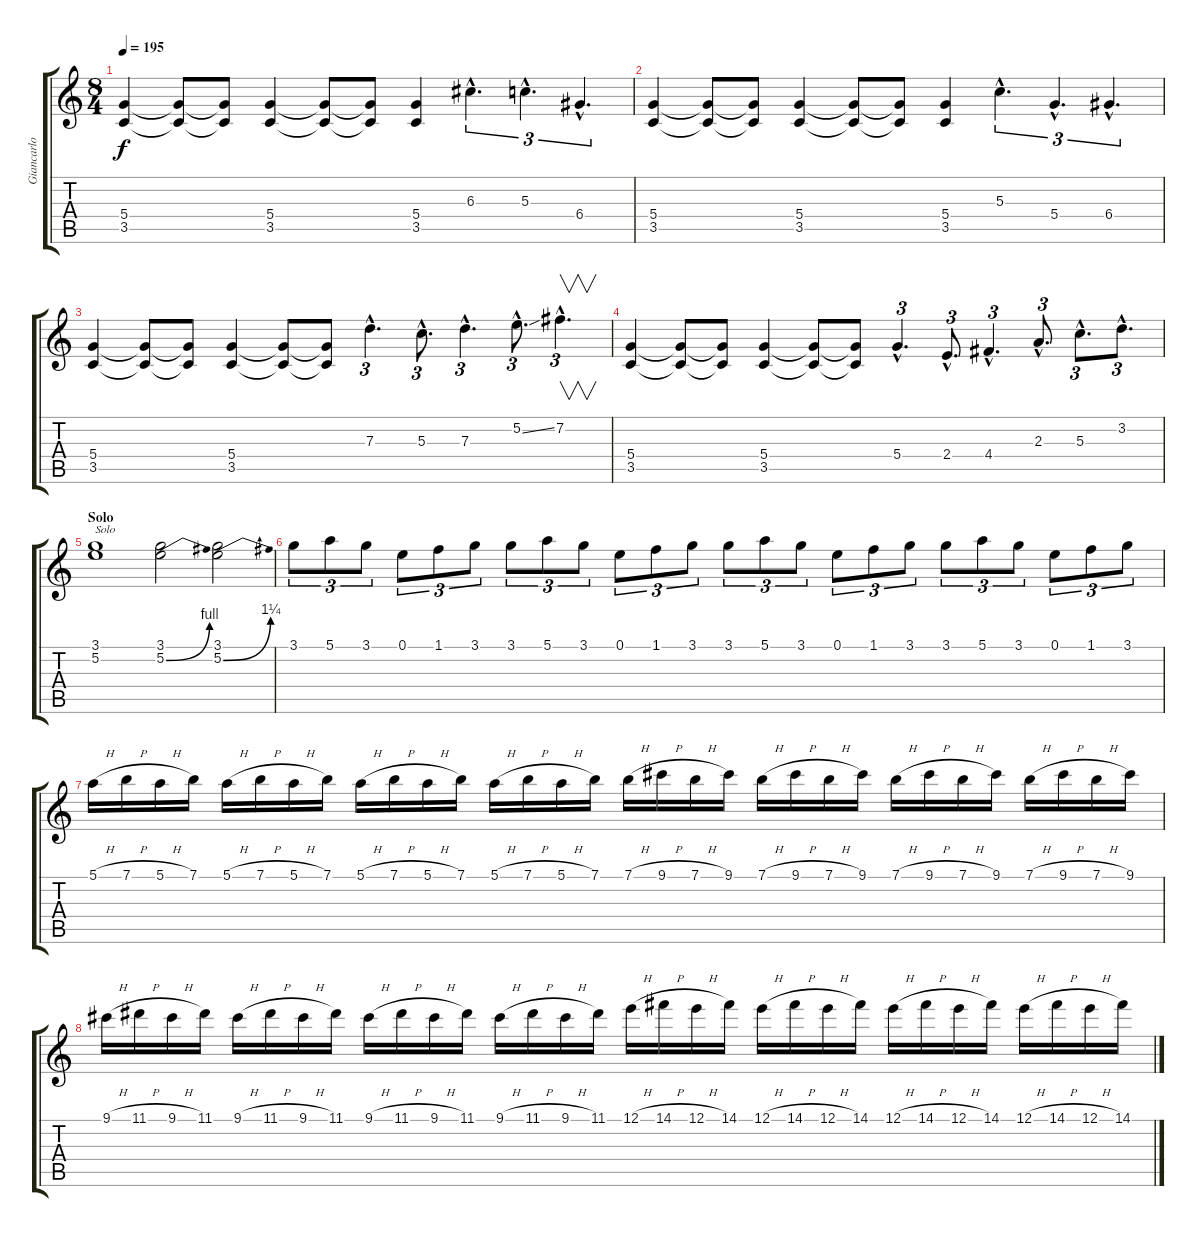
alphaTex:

\track ("Giancarlo" "Giancarlo") {instrument overdrivenguitar}
\staff {score tabs}
\tuning (E4 B3 G3 D3 A2 E2) {hide}
\ts (8 4)
\tempo 195
\clef g2
\ks c
(5.4 3.5).4{dy f} (5.4{t} 3.5{t}).8 (5.4{t} 3.5{t}).8 (5.4 3.5).4 (5.4{t} 3.5{t}).8 (5.4{t} 3.5{t}).8 (5.4 3.5).4 6.3{hac}.4{d tu (3 2)} 5.3{hac}.4{d tu (3 2)} 6.4{hac}.4{d tu (3 2)} |
(5.4 3.5).4 (5.4{t} 3.5{t}).8 (5.4{t} 3.5{t}).8 (5.4 3.5).4 (5.4{t} 3.5{t}).8 (5.4{t} 3.5{t}).8 (5.4 3.5).4 5.3{hac}.4{d tu (3 2)} 5.4{hac}.4{d tu (3 2)} 6.4{hac}.4{d tu (3 2)} |
(5.4 3.5).4 (5.4{t} 3.5{t}).8 (5.4{t} 3.5{t}).8 (5.4 3.5).4 (5.4{t} 3.5{t}).8 (5.4{t} 3.5{t}).8 7.3{hac}.4{d tu (3 2)} 5.3{hac}.8{d tu (3 2)} 7.3{hac}.4{d tu (3 2)} 5.2{ss hac}.8{d tu (3 2)} 7.2{hac}.4{v d tu (3 2)} |
(5.4 3.5).4 (5.4{t} 3.5{t}).8 (5.4{t} 3.5{t}).8 (5.4 3.5).4 (5.4{t} 3.5{t}).8 (5.4{t} 3.5{t}).8 5.4{hac}.4{d tu (3 2)} 2.4{hac}.8{d tu (3 2)} 4.4{hac}.4{d tu (3 2)} 2.3{hac}.8{d tu (3 2)} 5.3{hac}.8{d tu (3 2)} 3.2{hac}.8{d tu (3 2)} |
\section ("" "Solo")
(3.1 5.2).1{txt "Solo"} (3.1 5.2{be (bend 0 0 60 4)}).2 (3.1 5.2{be (bend 0 0 60 5)}).2 |
3.1.8{tu (3 2)} 5.1.8{tu (3 2)} 3.1.8{tu (3 2)} 0.1.8{tu (3 2)} 1.1.8{tu (3 2)} 3.1.8{tu (3 2)} 3.1.8{tu (3 2)} 5.1.8{tu (3 2)} 3.1.8{tu (3 2)} 0.1.8{tu (3 2)} 1.1.8{tu (3 2)} 3.1.8{tu (3 2)} 3.1.8{tu (3 2)} 5.1.8{tu (3 2)} 3.1.8{tu (3 2)} 0.1.8{tu (3 2)} 1.1.8{tu (3 2)} 3.1.8{tu (3 2)} 3.1.8{tu (3 2)} 5.1.8{tu (3 2)} 3.1.8{tu (3 2)} 0.1.8{tu (3 2)} 1.1.8{tu (3 2)} 3.1.8{tu (3 2)} |
5.1{h}.16 7.1{h}.16 5.1{h}.16 7.1.16 5.1{h}.16 7.1{h}.16 5.1{h}.16 7.1.16 5.1{h}.16 7.1{h}.16 5.1{h}.16 7.1.16 5.1{h}.16 7.1{h}.16 5.1{h}.16 7.1.16 7.1{h}.16 9.1{h}.16 7.1{h}.16 9.1.16 7.1{h}.16 9.1{h}.16 7.1{h}.16 9.1.16 7.1{h}.16 9.1{h}.16 7.1{h}.16 9.1.16 7.1{h}.16 9.1{h}.16 7.1{h}.16 9.1.16 |
9.1{h}.16 11.1{h}.16 9.1{h}.16 11.1.16 9.1{h}.16 11.1{h}.16 9.1{h}.16 11.1.16 9.1{h}.16 11.1{h}.16 9.1{h}.16 11.1.16 9.1{h}.16 11.1{h}.16 9.1{h}.16 11.1.16 12.1{h}.16 14.1{h}.16 12.1{h}.16 14.1.16 12.1{h}.16 14.1{h}.16 12.1{h}.16 14.1.16 12.1{h}.16 14.1{h}.16 12.1{h}.16 14.1.16 12.1{h}.16 14.1{h}.16 12.1{h}.16 14.1.16
